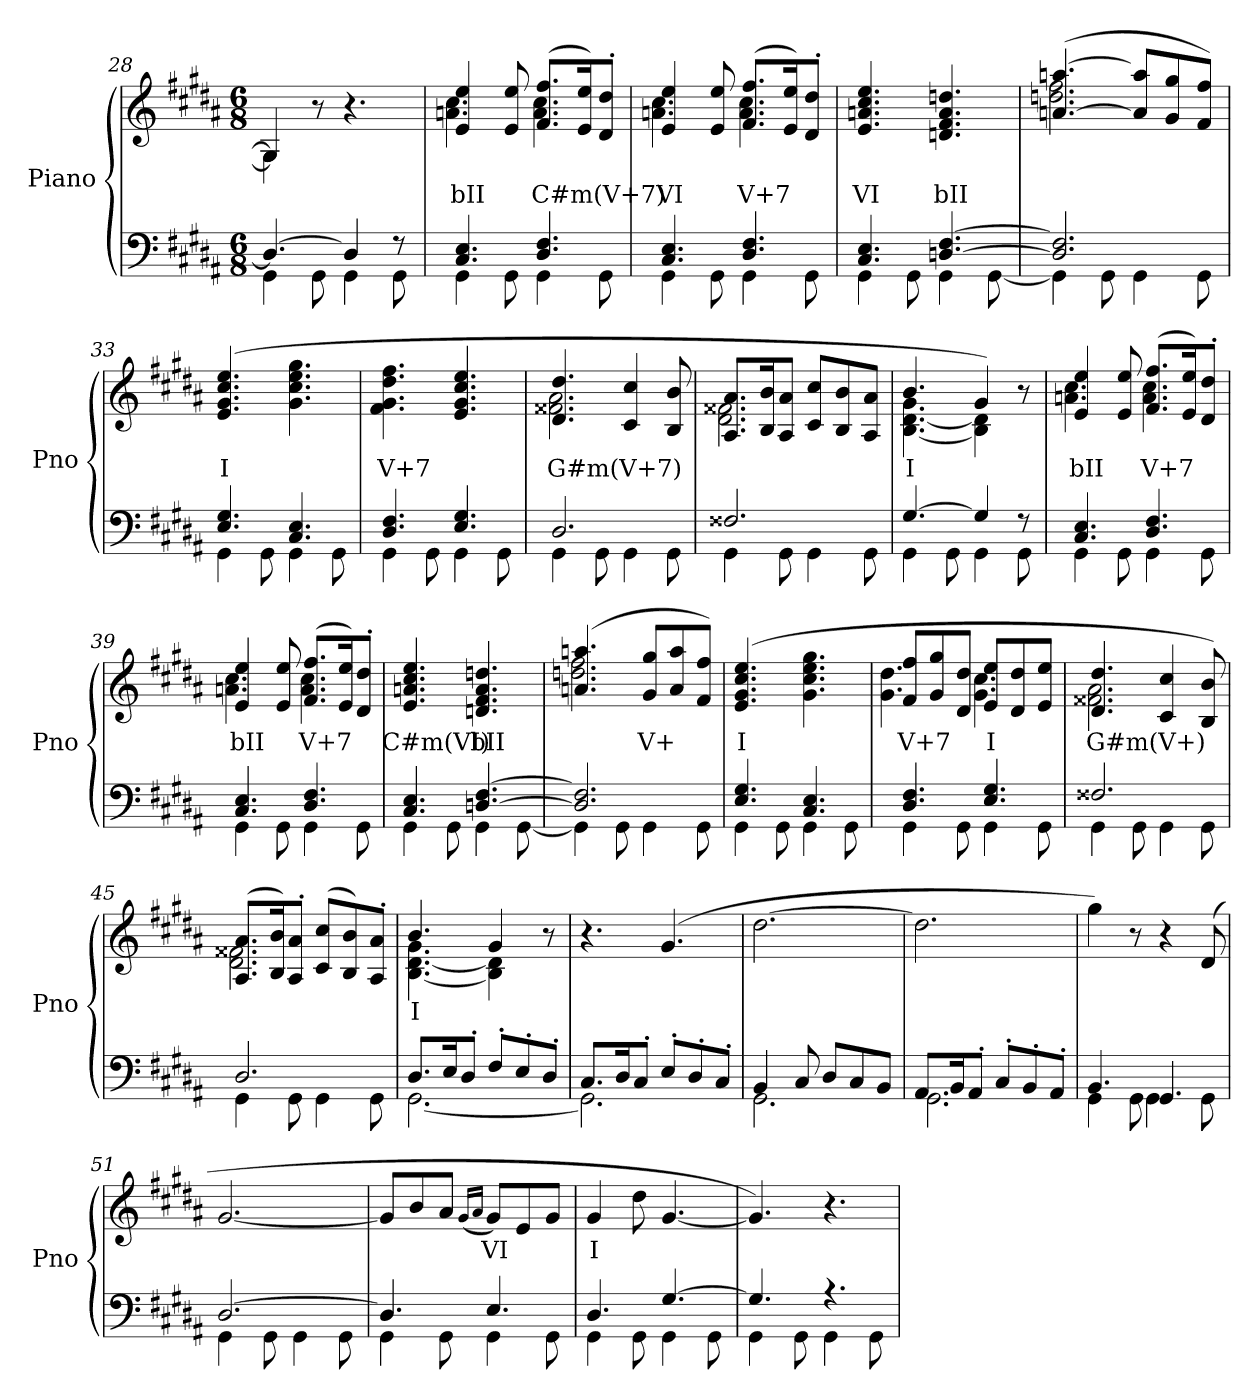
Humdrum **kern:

**kern	**kern	**text
*part1	*part1	*part1
*staff2	*staff1	*staff1
*I"Piano	*	*
*I'Pno	*	*
*clefF4	*clefG2	*
*k[f#c#g#d#a#]	*k[f#c#g#d#a#]	*
*M6/8	*M6/8	*
=28	=28	=28
*^	*^	*
4.D#/_	4GG#\	4G#/]	4G#\]	.
.	8GG#\	8r	2ryy	.
4D#/]	4GG#\	4.r	.	.
8r	8GG#\	.	.	.
=29	=29	=29	=29	=29
!	!	!	!	!LO:LY:b
4.C#/ 4.E/	4GG#\	4e/ 4ee/	4.an\ 4.cc#\	bII
.	8GG#\	8e/ 8ee/	.	.
!	!	!	!	!LO:LY:b
4.D#/ 4.F#/	4GG#\	(>8.f#/ 8.ff#/L	4.a\ 4.cc#\	C#m(V+7)
.	.	16e/ 16ee/K)	.	.
.	8GG#\	8d#/' 8dd#/'J	.	.
!!LO:LB:g=z	!!
=30	=30	=30	=30	=30
!	!	!	!	!LO:LY:b
4.C#/ 4.E/	4GG#\	4e/ 4ee/	4.an\ 4.cc#\	VI
.	8GG#\	8e/ 8ee/	.	.
!	!	!	!	!LO:LY:b
4.D#/ 4.F#/	4GG#\	(>8.f#/ 8.ff#/L	4.a\ 4.cc#\	V+7
.	.	16e/ 16ee/K)	.	.
.	8GG#\	8d#/' 8dd#/'J	.	.
*	*	*v	*v	*
=31	=31	=31	=31
!	!	!	!LO:LY:b
4.C#/ 4.E/	4GG#\	4.e/ 4.an/ 4.cc#/ 4.ee/	VI
.	8GG#\	.	.
!	!	!	!LO:LY:b
[4.Dn/ [4.F#/	4GG#\	4.dn/ 4.f#/ 4.a/ 4.ddn/	bII
.	[8GG#\	.	.
=32	=32	=32	=32
*	*	*^	*
2.D/] 2.F#/]	4GG#\]	(>[4.an/ [4.aan/	2.ddn\ 2.ff#\	.
.	8GG#\	.	.	.
.	4GG#\	8a/] 8aa/]L	.	.
.	.	8g#/ 8gg#/	.	.
.	8GG#\	8f#/ 8ff#/J)	.	.
*	*	*v	*v	*
=33	=33	=33	=33
!	!	!	!LO:LY:b
4.E/ 4.G#/	4GG#\	(>4.e/ 4.g#/ 4.cc#/ 4.ee/	I
.	8GG#\	.	.
4.C#/ 4.E/	4GG#\	4.g#\ 4.cc#\ 4.ee\ 4.gg#\	.
.	8GG#\	.	.
=34	=34	=34	=34
!	!	!	!LO:LY:b
4.D#/ 4.F#/	4GG#\	4.f#\ 4.g#\ 4.dd#\ 4.ff#\	V+7
.	8GG#\	.	.
4.E/ 4.G#/	4GG#\	4.e/ 4.g#/ 4.cc#/ 4.ee/	.
.	8GG#\	.	.
=35	=35	=35	=35
!	!	!	!LO:LY:b
*	*	*^	*
2.D#/	4GG#\	4.d#/ 4.dd#/	2.f##X\ 2.a#\	G#m(V+7)
.	8GG#\	.	.	.
.	4GG#\	4c#/ 4cc#/	.	.
.	8GG#\	8B/ 8b/	.	.
!!LO:LB:g=z	!!
=36	=36	=36	=36	=36
2.F##X/	4GG#\	8.A#/ 8.a#/L	2.d#\ 2.f##X\	.
.	.	16B/ 16b/K	.	.
.	8GG#\	8A#/ 8a#/J	.	.
.	4GG#\	8c#/ 8cc#/L	.	.
.	.	8B/ 8b/	.	.
.	8GG#\	8A#/ 8a#/J	.	.
=37	=37	=37	=37	=37
!	!	!	!	!LO:LY:b
[4.G#/	4GG#\	4.b/	[4.B\ [4.d#\ 4.g#\	I
.	8GG#\	.	.	.
4G#/]	4GG#\	4g#/)	4B\] 4d#\]	.
8r	8GG#\	8r	8ryy	.
=38	=38	=38	=38	=38
!	!	!	!	!LO:LY:b
4.C#/ 4.E/	4GG#\	4e/ 4ee/	4.an\ 4.cc#\	bII
.	8GG#\	8e/ 8ee/	.	.
!	!	!	!	!LO:LY:b
4.D#/ 4.F#/	4GG#\	(>8.f#/ 8.ff#/L	4.a\ 4.cc#\	V+7
.	.	16e/ 16ee/K)	.	.
.	8GG#\	8d#/' 8dd#/'J	.	.
=39	=39	=39	=39	=39
!	!	!	!	!LO:LY:b
4.C#/ 4.E/	4GG#\	4e/ 4ee/	4.an\ 4.cc#\	bII
.	8GG#\	8e/ 8ee/	.	.
!	!	!	!	!LO:LY:b
4.D#/ 4.F#/	4GG#\	(>8.f#/ 8.ff#/L	4.a\ 4.cc#\	V+7
.	.	16e/ 16ee/K)	.	.
.	8GG#\	8d#/' 8dd#/'J	.	.
*	*	*v	*v	*
=40	=40	=40	=40
!	!	!	!LO:LY:b
4.C#/ 4.E/	4GG#\	4.e/ 4.an/ 4.cc#/ 4.ee/	C#m(VI)
.	8GG#\	.	.
!	!	!	!LO:LY:b
[4.Dn/ [4.F#/	4GG#\	4.dn/ 4.f#/ 4.a/ 4.ddn/	bII
.	[8GG#\	.	.
!!LO:LB:g=z
=41	=41	=41	=41
*	*	*^	*
2.D/] 2.F#/]	4GG#\]	(>4.an/ 4.aan/	2.ddn\ 2.ff#\	.
.	8GG#\	.	.	.
!	!	!	!	!LO:LY:b
.	4GG#\	8g#/ 8gg#/L	.	V+
.	.	8a/ 8aa/	.	.
.	8GG#\	8f#/ 8ff#/J)	.	.
*	*	*v	*v	*
=42	=42	=42	=42
!	!	!	!LO:LY:b
4.E/ 4.G#/	4GG#\	(>4.e/ 4.g#/ 4.cc#/ 4.ee/	I
.	8GG#\	.	.
4.C#/ 4.E/	4GG#\	4.g#\ 4.cc#\ 4.ee\ 4.gg#\	.
.	8GG#\	.	.
=43	=43	=43	=43
!	!	!	!LO:LY:b
*	*	*^	*
4.D#/ 4.F#/	4GG#\	8f#/ 8ff#/L	4.g#\ 4.dd#\	V+7
.	.	8g#/ 8gg#/	.	.
.	8GG#\	8d#/ 8dd#/J	.	.
!	!	!	!	!LO:LY:b
4.E/ 4.G#/	4GG#\	8e/ 8ee/L	4.g#\ 4.cc#\	I
.	.	8d#/ 8dd#/	.	.
.	8GG#\	8e/ 8ee/J	.	.
=44	=44	=44	=44	=44
!	!	!	!	!LO:LY:b
2.F##X/	4GG#\	4.d#/ 4.dd#/	2.f##X\ 2.a#\	G#m(V+)
.	8GG#\	.	.	.
.	4GG#\	4c#/ 4cc#/	.	.
.	8GG#\	8B/ 8b/)	.	.
=45	=45	=45	=45	=45
2.D#/	4GG#\	(>8.A#/ 8.a#/L	2.d#\ 2.f##X\	.
.	.	16B/ 16b/K)	.	.
.	8GG#\	8A#/' 8a#/'J	.	.
.	4GG#\	(>8c#/ 8cc#/L	.	.
.	.	8B/ 8b/)	.	.
.	8GG#\	8A#/' 8a#/'J	.	.
!!LO:LB:g=z	!!
=46	=46	=46	=46	=46
!	!	!	!	!LO:LY:b
8.D#/L	[2.GG#\	4.b/	[4.B\ [4.d#\ 4.g#\	I
16E/K	.	.	.	.
8D#'/J	.	.	.	.
8F#'/L	.	4g#/	4B\] 4d#\]	.
8E'/	.	.	.	.
8D#'/J	.	8r	8ryy	.
*	*	*v	*v	*
=47	=47	=47	=47
8.C#/L	2.GG#\]	4.r	.
16D#/K	.	.	.
8C#'/J	.	.	.
8E'/L	.	(>4.g#/	.
8D#'/	.	.	.
8C#'/J	.	.	.
=48	=48	=48	=48
4BB/	2.GG#\	[2.dd#\	.
8C#/	.	.	.
8D#/L	.	.	.
8C#/	.	.	.
8BB/J	.	.	.
=49	=49	=49	=49
8.AA#/L	2.GG#\	2.dd#\]	.
16BB/K	.	.	.
8AA#'/J	.	.	.
8C#'/L	.	.	.
8BB'/	.	.	.
8AA#'/J	.	.	.
=50	=50	=50	=50
4.BB/	4GG#\	4gg#\)	.
.	8GG#\	8r	.
4.GG#/	4GG#\	4r	.
.	8GG#\	(>8d#/	.
=51	=51	=51	=51
[2.D#/	4GG#\	[2.g#/	.
.	8GG#\	.	.
.	4GG#\	.	.
.	8GG#\	.	.
!!LO:PB:g=z
=52	=52	=52	=52
4.D#/]	4GG#\	8g#/L]	.
.	.	8b/	.
.	8GG#\	8a#/J	.
.	.	(<16qg#/LL	.
.	.	16qa#/JJ	.
!	!	!	!LO:LY:b
4.E/	4GG#\	8g#/L)	VI
.	.	8e/	.
.	8GG#\	8g#/J	.
=53	=53	=53	=53
!	!	!	!LO:LY:b
4.D#/	4GG#\	4g#/	I
.	8GG#\	8dd#\	.
[4.G#/	4GG#\	[4.g#/	.
.	8GG#\	.	.
=54	=54	=54	=54
4.G#/]	4GG#\	4.g#/])	.
.	8GG#\	.	.
4.r	4GG#\	4.r	.
.	8GG#\	.	.
*v	*v	*	*
=	=	=
*-	*-	*-
